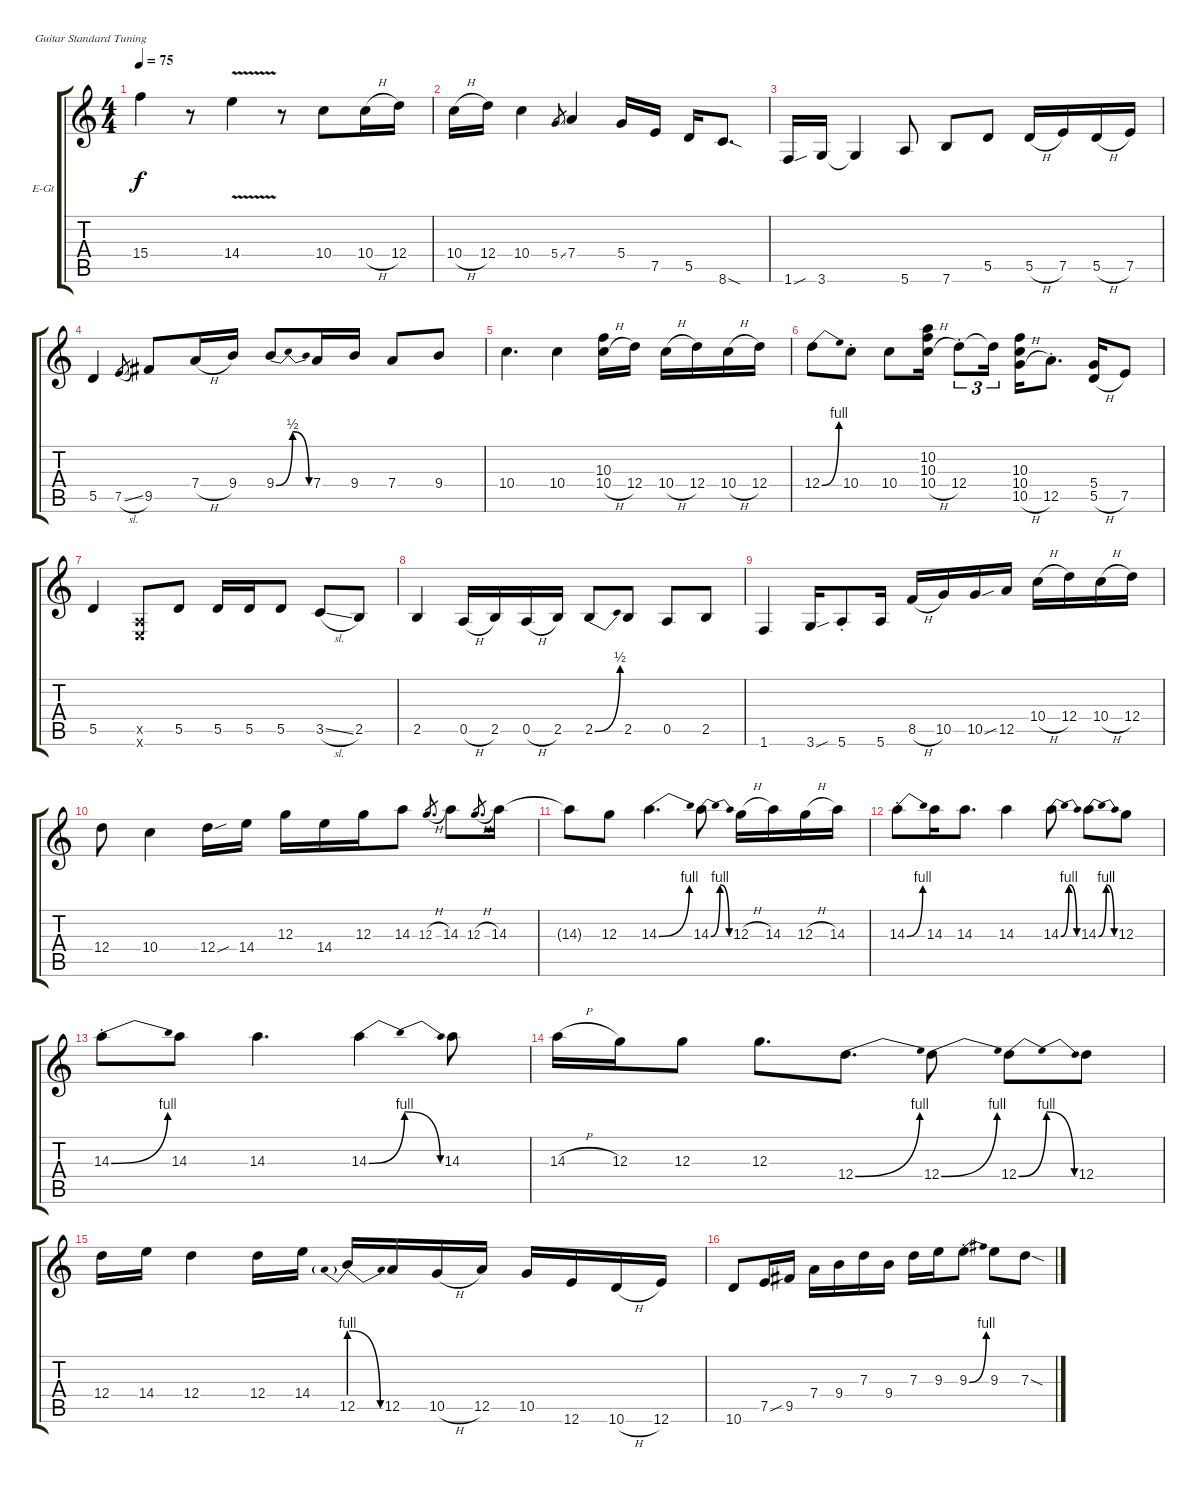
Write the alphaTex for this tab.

\bracketExtendMode groupsimilarinstruments
\firstSystemTrackNameOrientation horizontal
\otherSystemsTrackNameOrientation horizontal
\track ("Gilmour Solo" "E-Gt") {instrument distortionguitar}
\staff {score tabs}
\tuning (E4 B3 G3 D3 A2 E2)
\ts (4 4)
\tempo 75
\clef g2
\ks c
15.4.4{dy f} r.8 14.4{v}.4 r.8 10.4.8 10.4{h}.16 12.4.16 |
10.4{h}.16 12.4.16 10.4.4 5.4{ss}.8{gr} 7.4.4 5.4.16 7.5.16 5.5.16 8.6{sod}.8{d} |
1.6{sou}.16 3.6.16 3.6{t}.4 5.6.8 7.6.8 5.5.8 5.5{h}.16 7.5.16 5.5{h}.16 7.5.16 |
5.5.4 7.5{sl}.8{gr} 9.5.8 7.4{h}.16 9.4.16 9.4{be (bendrelease 0 0 9.6 2 34.8 2 52.199999999999996 0)}.8 7.4.16 9.4.16 7.4.8 9.4.8 |
10.4.4{d} 10.4.4 (10.3 10.4{h}).16 12.4.16 10.4{h}.16 12.4.16 10.4{h}.16 12.4.16 |
12.4{be (bend 0 0 9 4)}.8 10.4{st}.8 10.4.8 (10.3 10.4{h} 10.2).16 12.4{st}.8{tu (3 2)} 12.4{t}.16{tu (3 2)} (10.4 10.5{h} 10.3).16 12.5{st}.8{d} (5.4 5.5{h}).16 7.5.8 |
5.5.4 (0.5{x} 0.6{x}).8 5.5.8 5.5.16 5.5.16 5.5.8 3.5{sl}.8 2.5.8 |
2.5.4 0.5{h}.16 2.5.16 0.5{h}.16 2.5.16 2.5{be (bend 0 0 9.6 2)}.8 2.5.8 0.5.8 2.5.8 |
1.6.4 3.6{sou}.16 5.6{st}.8 5.6.16 8.5{h}.16 10.5.16 10.5{sou}.16 12.5.16 10.4{h}.16 12.4.16 10.4{h}.16 12.4.16 |
12.4.8 10.4.4 12.4{sou}.16 14.4.16 12.3.16 14.4.16 12.3.16 14.3.8 12.3{h}.8{d gr} 14.3.8 12.3{h}.8{d gr} 14.3.16 |
14.3{t}.8 12.3.8 14.3{be (bend 0 0 6.6 4)}.4{d} 14.3{be (bendrelease 0 0 10.2 4 31.2 4 45 0)}.8 12.3{h}.16 14.3.16 12.3{h}.16 14.3.16 |
14.3{be (bend 0 0 15 4) st}.8 14.3.16 14.3.8{d} 14.3.4 14.3{be (bendrelease 0 0 10.2 4 35.4 4 54 0)}.8 14.3{be (bendrelease 0 0 10.2 4 35.4 4 54 0)}.8 12.3.8 |
14.3{be (bend 0 0 15 4) st}.8 14.3.8 14.3.4{d} 14.3{be (bendrelease 0 0 10.2 4 54.6 4 59.4 0)}.4 14.3.8 |
14.3{h}.16 12.3.16 12.3.8 12.3.8{d} 12.4{be (bend 8.4 0 18.599999999999998 4)}.8{d} 12.4{be (bend 3.5999999999999996 0 10.799999999999999 4)}.8 12.4{be (bendrelease 0 0 13.799999999999999 4 13.799999999999999 4 45.6 0)}.8 12.4.8 |
12.4.16 14.4.16 12.4.4 12.4.16 14.4.16 12.5{be (prebendrelease 0 4 31.2 0)}.16 12.5.16 10.5{h}.16 12.5.16 10.5.16 12.6.16 10.6{h}.16 12.6.16 |
10.6.8 7.5{sou}.16 9.5.16 7.4.16 9.4.16 7.3.16 9.4.16 7.3.16 9.3.16 9.3{be (bend 0 0 15 4) st}.8 9.3.8 7.3{sod}.8
